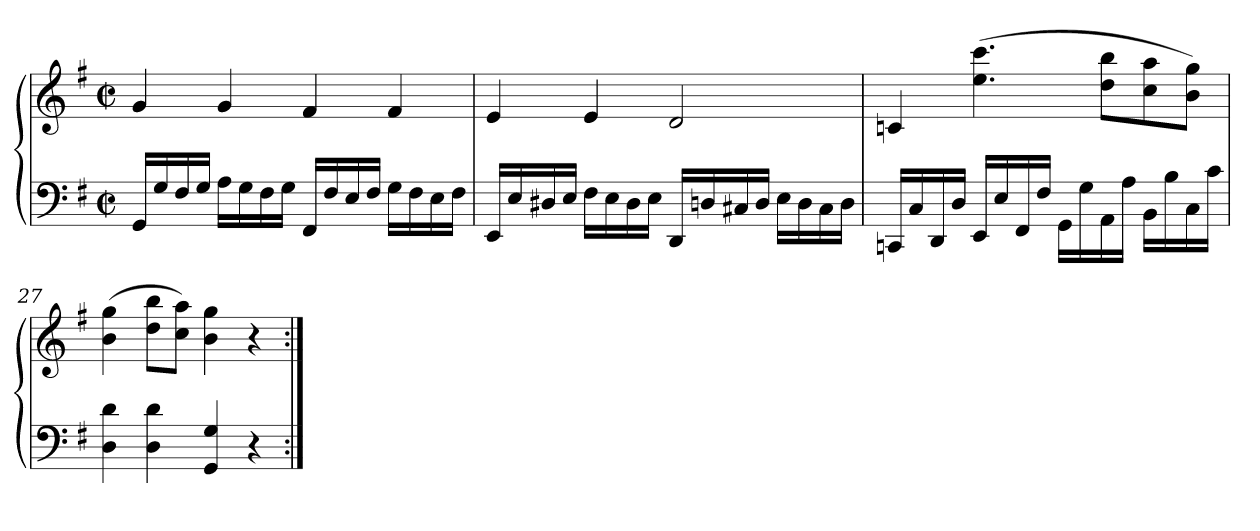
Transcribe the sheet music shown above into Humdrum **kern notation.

**kern	**kern
*part1	*part1
*staff2	*staff1
*clefF4	*clefG2
*k[f#]	*k[f#]
*G:	*G:
*M2/2	*M2/2
*met(c|)	*met(c|)
=	=
16GGLL	4g
16G	.
16F#	.
16GJJ	.
16ALL	4g
16G	.
16F#	.
16GJJ	.
16FF#LL	4f#
16F#	.
16E	.
16F#JJ	.
16GLL	4f#
16F#	.
16E	.
16F#JJ	.
=25	=25
16EELL	4e
16E	.
16D#X	.
16EJJ	.
16F#LL	4e
16E	.
16D#	.
16EJJ	.
16DDLL	2d
16Dn	.
16C#X	.
16DJJ	.
16ELL	.
16D	.
16C#	.
16DJJ	.
=26	=26
16CCnLL	4cn
16C	.
16DD	.
16DJJ	.
16EELL	(4.ee 4.ccc
16E	.
16FF#	.
16F#JJ	.
16GGLL	.
16G	.
16AA	8dd 8bbL
16AJJ	.
16BBLL	8cc 8aa
16B	.
16C	8b 8ggJ)
16cJJ	.
=27	=27
4D 4d	(4b 4gg
4D 4d	8dd 8bbL
.	8cc 8aaJ)
4GG 4G	4b 4gg
4r	4r
=:|!	=:|!
*-	*-
